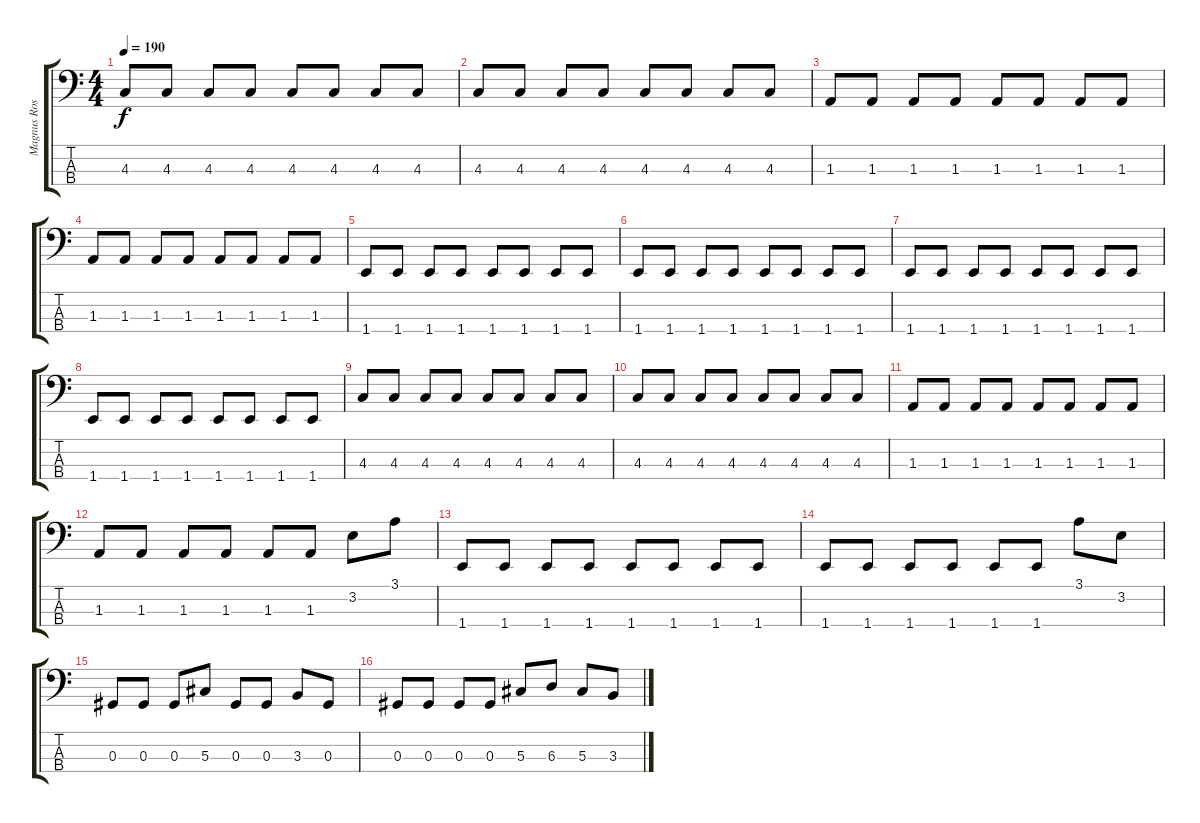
\track ("Magnus Rosén Bass" "Magnus Ros") {instrument electricbassfinger}
\staff {score tabs}
\tuning (Gb2 Db2 Ab1 Eb1) {hide}
\ts (4 4)
\tempo 190
\clef f4
\ks c
4.3.8{dy f} 4.3.8 4.3.8 4.3.8 4.3.8 4.3.8 4.3.8 4.3.8 |
4.3.8 4.3.8 4.3.8 4.3.8 4.3.8 4.3.8 4.3.8 4.3.8 |
1.3.8 1.3.8 1.3.8 1.3.8 1.3.8 1.3.8 1.3.8 1.3.8 |
1.3.8 1.3.8 1.3.8 1.3.8 1.3.8 1.3.8 1.3.8 1.3.8 |
1.4.8 1.4.8 1.4.8 1.4.8 1.4.8 1.4.8 1.4.8 1.4.8 |
1.4.8 1.4.8 1.4.8 1.4.8 1.4.8 1.4.8 1.4.8 1.4.8 |
1.4.8 1.4.8 1.4.8 1.4.8 1.4.8 1.4.8 1.4.8 1.4.8 |
1.4.8 1.4.8 1.4.8 1.4.8 1.4.8 1.4.8 1.4.8 1.4.8 |
4.3.8 4.3.8 4.3.8 4.3.8 4.3.8 4.3.8 4.3.8 4.3.8 |
4.3.8 4.3.8 4.3.8 4.3.8 4.3.8 4.3.8 4.3.8 4.3.8 |
1.3.8 1.3.8 1.3.8 1.3.8 1.3.8 1.3.8 1.3.8 1.3.8 |
1.3.8 1.3.8 1.3.8 1.3.8 1.3.8 1.3.8 3.2.8 3.1.8 |
1.4.8 1.4.8 1.4.8 1.4.8 1.4.8 1.4.8 1.4.8 1.4.8 |
1.4.8 1.4.8 1.4.8 1.4.8 1.4.8 1.4.8 3.1.8 3.2.8 |
0.3.8 0.3.8 0.3.8 5.3.8 0.3.8 0.3.8 3.3.8 0.3.8 |
0.3.8 0.3.8 0.3.8 0.3.8 5.3.8 6.3.8 5.3.8 3.3.8
